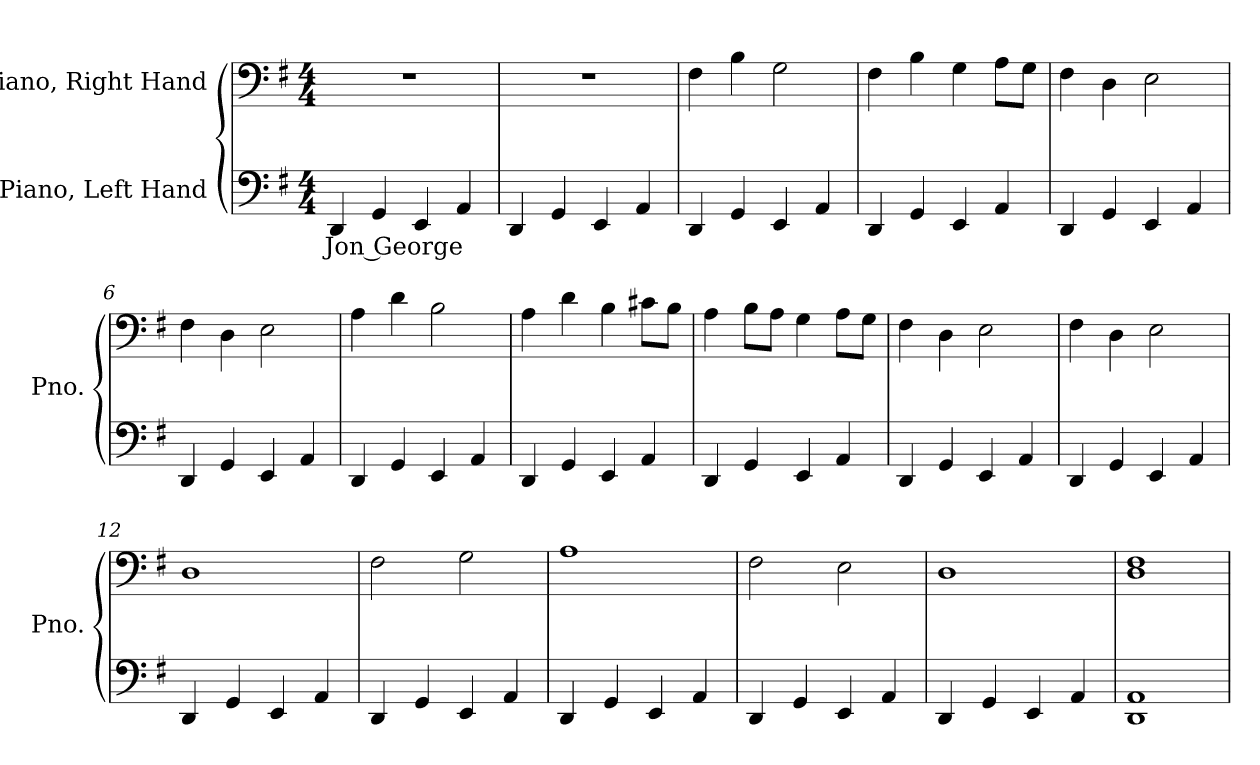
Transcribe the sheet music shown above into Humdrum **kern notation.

**kern	**text	**kern
*part2	*part2	*part1
*staff2	*staff2	*staff1
*I"Piano, Left Hand	*	*I"Piano, Right Hand
*I'Pno.	*	*I'Pno.
*clefF4	*	*clefF4
*k[f#]	*	*k[f#]
*M4/4	*	*M4/4
*MM100	*	*MM100
=1	=1	=1
!	!LO:LY:b	!
4DD/	Jon George	1r
4GG/	.	.
4EE/	.	.
4AA/	.	.
=2	=2	=2
4DD/	.	1r
4GG/	.	.
4EE/	.	.
4AA/	.	.
=3	=3	=3
4DD/	.	4F#\
4GG/	.	4B\
4EE/	.	2G\
4AA/	.	.
=4	=4	=4
4DD/	.	4F#\
4GG/	.	4B\
4EE/	.	4G\
4AA/	.	8A\L
.	.	8G\J
=5	=5	=5
4DD/	.	4F#\
4GG/	.	4D\
4EE/	.	2E\
4AA/	.	.
=6	=6	=6
4DD/	.	4F#\
4GG/	.	4D\
4EE/	.	2E\
4AA/	.	.
!!LO:LB:g=z
=7	=7	=7
4DD/	.	4A\
4GG/	.	4d\
4EE/	.	2B\
4AA/	.	.
=8	=8	=8
4DD/	.	4A\
4GG/	.	4d\
4EE/	.	4B\
4AA/	.	8c#X\L
.	.	8B\J
=9	=9	=9
4DD/	.	4A\
4GG/	.	8B\L
.	.	8A\J
4EE/	.	4G\
4AA/	.	8A\L
.	.	8G\J
=10	=10	=10
4DD/	.	4F#\
4GG/	.	4D\
4EE/	.	2E\
4AA/	.	.
=11	=11	=11
4DD/	.	4F#\
4GG/	.	4D\
4EE/	.	2E\
4AA/	.	.
=12	=12	=12
4DD/	.	1D
4GG/	.	.
4EE/	.	.
4AA/	.	.
=13	=13	=13
4DD/	.	2F#\
4GG/	.	.
4EE/	.	2G\
4AA/	.	.
=14	=14	=14
4DD/	.	1A
4GG/	.	.
4EE/	.	.
4AA/	.	.
!!LO:LB:g=z
=15	=15	=15
4DD/	.	2F#\
4GG/	.	.
4EE/	.	2E\
4AA/	.	.
=16	=16	=16
4DD/	.	1D
4GG/	.	.
4EE/	.	.
4AA/	.	.
=17	=17	=17
1DD 1AA	.	1D 1F#
=	=	=
*-	*-	*-
